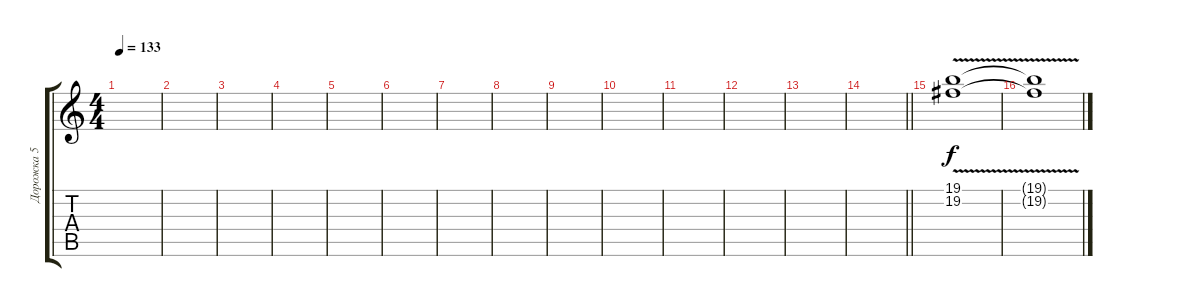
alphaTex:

\track ("Дорожка 5" "Дорожка 5") {instrument rockorgan}
\staff {score tabs}
\tuning (E4 B3 G3 D3 A2 E2) {hide}
\ts (4 4)
\tempo 133
\clef g2
\ks c
|
|
|
|
|
|
|
|
|
|
|
|
|
\barLineRight lightlight
|
(19.1{v} 19.2{v}).1 |
(19.1{v t} 19.2{v t}).1
